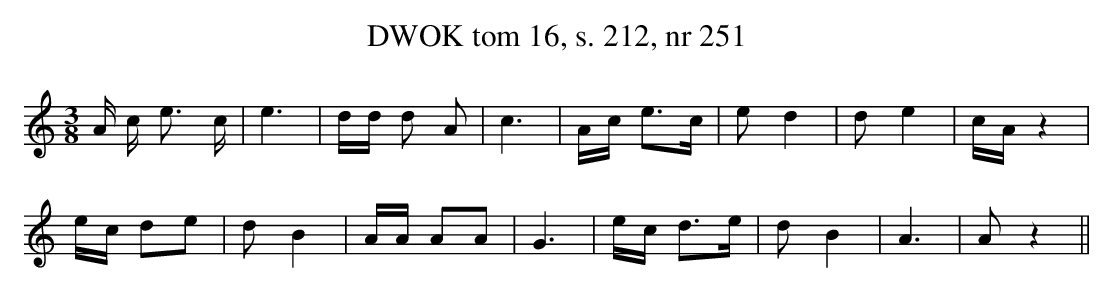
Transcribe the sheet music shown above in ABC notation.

X:1
T: DWOK tom 16, s. 212, nr 251
L: 1/16
M: 3/8
K: C
A c e3 c | e6 | dd d2 A2 | c6 | Ac e3c | e2 d4 | d2 e4 | cA z4 |
ec d2e2 | d2 B4 | AA A2A2 | G6 | ec d3e | d2 B4 | A6 | A2 z4 ||
